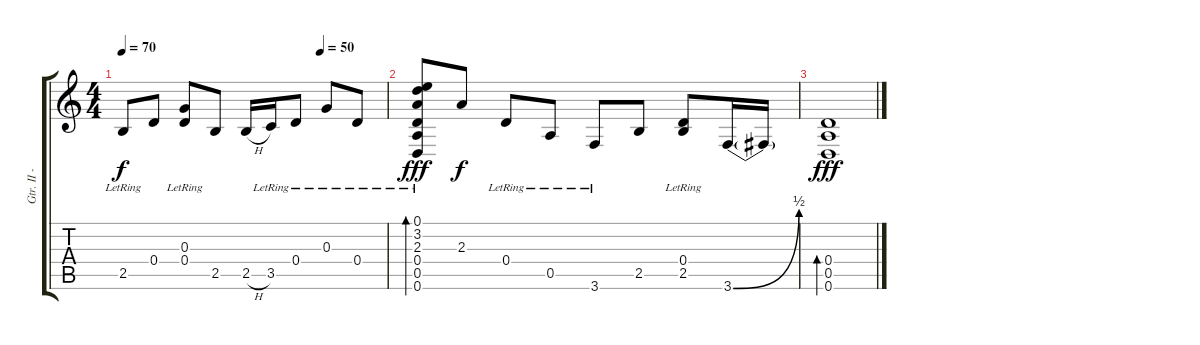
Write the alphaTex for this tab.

\track ("Gtr. II - Acoustic" "Gtr. II - ") {instrument acousticguitarsteel}
\staff {score tabs}
\tuning (E4 B3 G3 D3 A2 D2) {hide}
\ts (4 4)
\tempo 70
\tempo (50 0.75)
\clef g2
\ks c
2.5{lr}.8{dy f} 0.4.8 (0.3{lr} 0.4{lr}).8 2.5.8 2.5{h}.16 3.5{lr}.16 0.4{lr}.8 0.3{lr}.8 0.4{lr}.8 |
(0.1{lr} 3.2{lr} 2.3 0.4{lr} 0.5 0.6).8{bd 120 dy fff} 2.3.8{dy f} 0.4{lr}.8 0.5{lr}.8 3.6{lr}.8 2.5.8 (0.4{lr} 2.5).8 3.6{be (bend 0 0 60 2)}.16 3.6{t}.16 |
(0.4 0.5 0.6).1{bd 60 dy fff}
